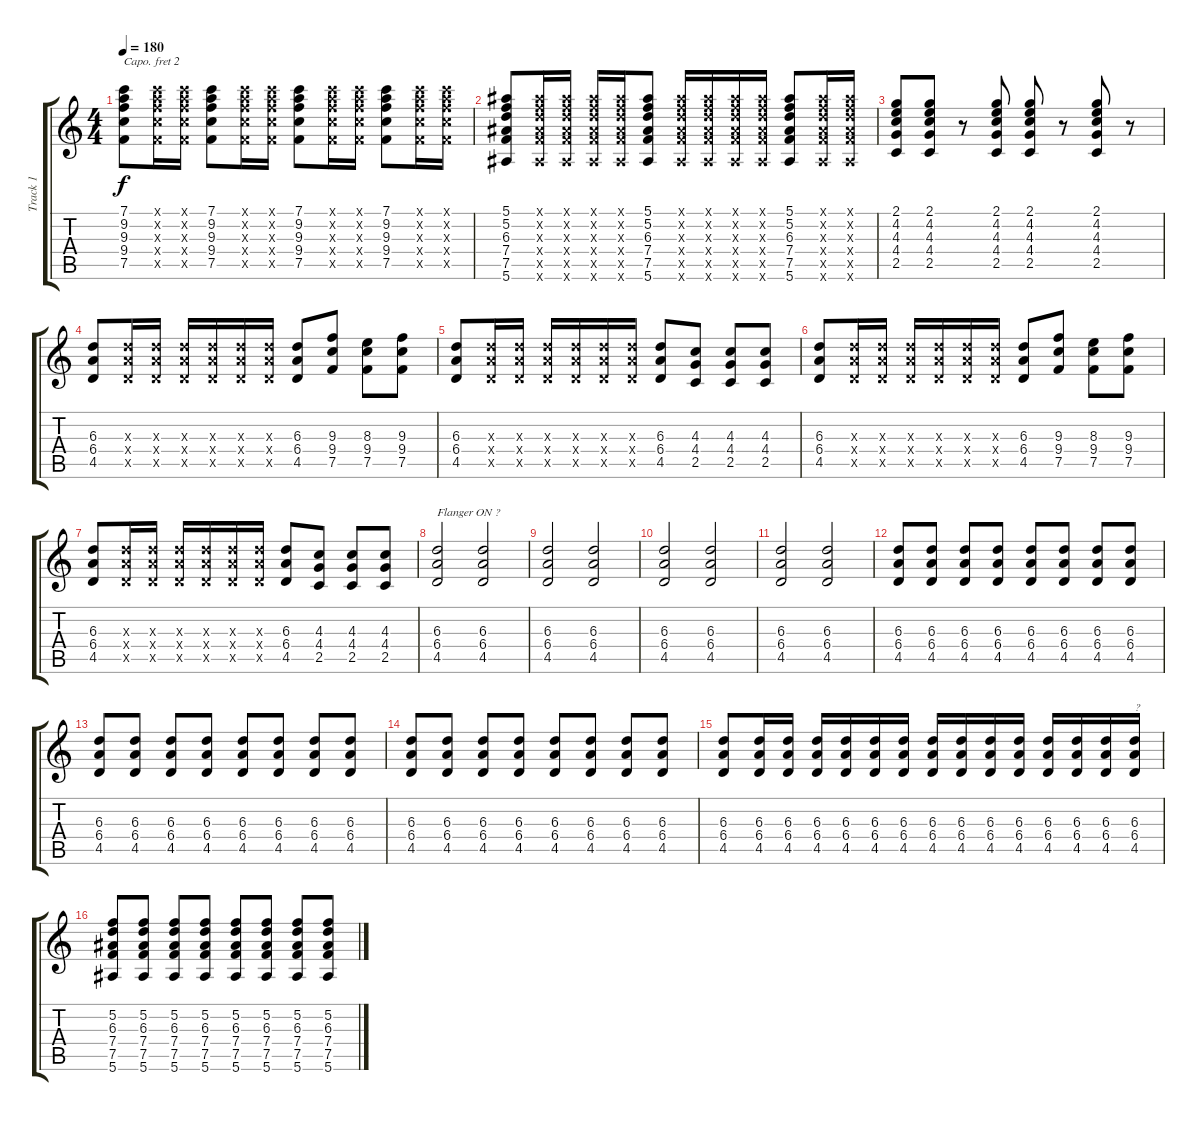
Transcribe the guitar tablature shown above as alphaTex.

\track ("Track 1" "Track 1") {instrument acousticguitarsteel}
\staff {score tabs}
\capo 2
\tuning (Eb4 Bb3 Gb3 Db3 Ab2 Eb2) {hide}
\ts (4 4)
\tempo 180
\clef g2
\ks c
(7.1 9.2 9.3 9.4 7.5).8{dy f} (7.1{x} 9.2{x} 9.3{x} 9.4{x} 7.5{x}).16 (7.1{x} 9.2{x} 9.3{x} 9.4{x} 7.5{x}).16 (7.1 9.2 9.3 9.4 7.5).8 (7.1{x} 9.2{x} 9.3{x} 9.4{x} 7.5{x}).16 (7.1{x} 9.2{x} 9.3{x} 9.4{x} 7.5{x}).16 (7.1 9.2 9.3 9.4 7.5).8 (7.1{x} 9.2{x} 9.3{x} 9.4{x} 7.5{x}).16 (7.1{x} 9.2{x} 9.3{x} 9.4{x} 7.5{x}).16 (7.1 9.2 9.3 9.4 7.5).8 (7.1{x} 9.2{x} 9.3{x} 9.4{x} 7.5{x}).16 (7.1{x} 9.2{x} 9.3{x} 9.4{x} 7.5{x}).16 |
(5.1 5.2 6.3 7.4 7.5 5.6).8 (5.1{x} 5.2{x} 6.3{x} 7.4{x} 7.5{x} 5.6{x}).16 (5.1{x} 5.2{x} 6.3{x} 7.4{x} 7.5{x} 5.6{x}).16 (5.1{x} 5.2{x} 6.3{x} 7.4{x} 7.5{x} 5.6{x}).16 (5.1{x} 5.2{x} 6.3{x} 7.4{x} 7.5{x} 5.6{x}).16 (5.1 5.2 6.3 7.4 7.5 5.6).8 (5.1{x} 5.2{x} 6.3{x} 7.4{x} 7.5{x} 5.6{x}).16 (5.1{x} 5.2{x} 6.3{x} 7.4{x} 7.5{x} 5.6{x}).16 (5.1{x} 5.2{x} 6.3{x} 7.4{x} 7.5{x} 5.6{x}).16 (5.1{x} 5.2{x} 6.3{x} 7.4{x} 7.5{x} 5.6{x}).16 (5.1 5.2 6.3 7.4 7.5 5.6).8 (5.1{x} 5.2{x} 6.3{x} 7.4{x} 7.5{x} 5.6{x}).16 (5.1{x} 5.2{x} 6.3{x} 7.4{x} 7.5{x} 5.6{x}).16 |
(2.1 4.2 4.3 4.4 2.5).8 (2.1 4.2 4.3 4.4 2.5).8 r.8 (2.1 4.2 4.3 4.4 2.5).8 (2.1 4.2 4.3 4.4 2.5).8 r.8 (2.1 4.2 4.3 4.4 2.5).8 r.8 |
(6.3 6.4 4.5).8 (6.3{x} 6.4{x} 4.5{x}).16 (6.3{x} 6.4{x} 4.5{x}).16 (6.3{x} 6.4{x} 4.5{x}).16 (6.3{x} 6.4{x} 4.5{x}).16 (6.3{x} 6.4{x} 4.5{x}).16 (6.3{x} 6.4{x} 4.5{x}).16 (6.3 6.4 4.5).8 (9.3 9.4 7.5).8 (8.3 9.4 7.5).8 (9.3 9.4 7.5).8 |
(6.3 6.4 4.5).8 (6.3{x} 6.4{x} 4.5{x}).16 (6.3{x} 6.4{x} 4.5{x}).16 (6.3{x} 6.4{x} 4.5{x}).16 (6.3{x} 6.4{x} 4.5{x}).16 (6.3{x} 6.4{x} 4.5{x}).16 (6.3{x} 6.4{x} 4.5{x}).16 (6.3 6.4 4.5).8 (4.3 4.4 2.5).8 (4.3 4.4 2.5).8 (4.3 4.4 2.5).8 |
(6.3 6.4 4.5).8 (6.3{x} 6.4{x} 4.5{x}).16 (6.3{x} 6.4{x} 4.5{x}).16 (6.3{x} 6.4{x} 4.5{x}).16 (6.3{x} 6.4{x} 4.5{x}).16 (6.3{x} 6.4{x} 4.5{x}).16 (6.3{x} 6.4{x} 4.5{x}).16 (6.3 6.4 4.5).8 (9.3 9.4 7.5).8 (8.3 9.4 7.5).8 (9.3 9.4 7.5).8 |
(6.3 6.4 4.5).8 (6.3{x} 6.4{x} 4.5{x}).16 (6.3{x} 6.4{x} 4.5{x}).16 (6.3{x} 6.4{x} 4.5{x}).16 (6.3{x} 6.4{x} 4.5{x}).16 (6.3{x} 6.4{x} 4.5{x}).16 (6.3{x} 6.4{x} 4.5{x}).16 (6.3 6.4 4.5).8 (4.3 4.4 2.5).8 (4.3 4.4 2.5).8 (4.3 4.4 2.5).8 |
(6.3 6.4 4.5).2{txt "Flanger ON ?"} (6.3 6.4 4.5).2 |
(6.3 6.4 4.5).2 (6.3 6.4 4.5).2 |
(6.3 6.4 4.5).2 (6.3 6.4 4.5).2 |
(6.3 6.4 4.5).2 (6.3 6.4 4.5).2 |
(6.3 6.4 4.5).8 (6.3 6.4 4.5).8 (6.3 6.4 4.5).8 (6.3 6.4 4.5).8 (6.3 6.4 4.5).8 (6.3 6.4 4.5).8 (6.3 6.4 4.5).8 (6.3 6.4 4.5).8 |
(6.3 6.4 4.5).8 (6.3 6.4 4.5).8 (6.3 6.4 4.5).8 (6.3 6.4 4.5).8 (6.3 6.4 4.5).8 (6.3 6.4 4.5).8 (6.3 6.4 4.5).8 (6.3 6.4 4.5).8 |
(6.3 6.4 4.5).8 (6.3 6.4 4.5).8 (6.3 6.4 4.5).8 (6.3 6.4 4.5).8 (6.3 6.4 4.5).8 (6.3 6.4 4.5).8 (6.3 6.4 4.5).8 (6.3 6.4 4.5).8 |
(6.3 6.4 4.5).8 (6.3 6.4 4.5).16 (6.3 6.4 4.5).16 (6.3 6.4 4.5).16 (6.3 6.4 4.5).16 (6.3 6.4 4.5).16 (6.3 6.4 4.5).16 (6.3 6.4 4.5).16 (6.3 6.4 4.5).16 (6.3 6.4 4.5).16 (6.3 6.4 4.5).16 (6.3 6.4 4.5).16 (6.3 6.4 4.5).16 (6.3 6.4 4.5).16 (6.3 6.4 4.5).16{txt "?"} |
(5.2 6.3 7.4 7.5 5.6).8 (5.2 6.3 7.4 7.5 5.6).8 (5.2 6.3 7.4 7.5 5.6).8 (5.2 6.3 7.4 7.5 5.6).8 (5.2 6.3 7.4 7.5 5.6).8 (5.2 6.3 7.4 7.5 5.6).8 (5.2 6.3 7.4 7.5 5.6).8 (5.2 6.3 7.4 7.5 5.6).8
